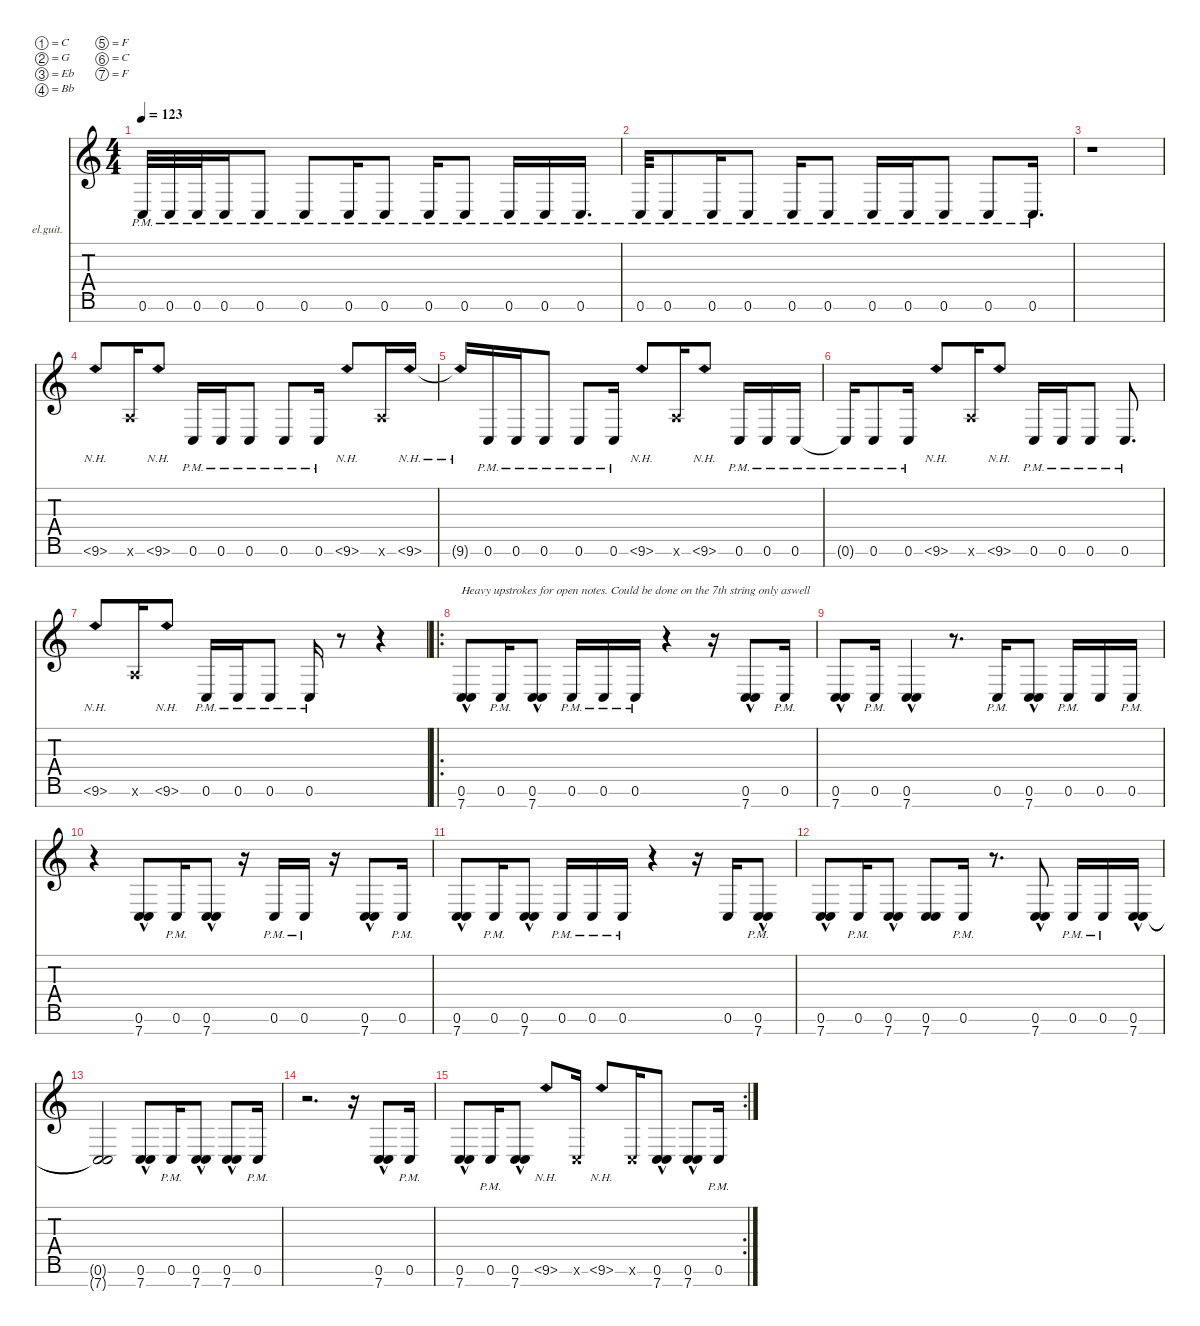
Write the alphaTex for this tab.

\defaultSystemsLayout 4
\hideDynamics
\bracketExtendMode nobrackets
\firstSystemTrackNameOrientation horizontal
\otherSystemsTrackNameOrientation horizontal
\track ("Distortion" "el.guit.") {instrument electricguitarclean}
\staff {score tabs}
\tuning (C4 G3 Eb3 Bb2 F2 C2 F1)
\ts (4 4)
\tempo 123
\clef g2
\ks c
0.6{pm}.32{dy mf} 0.6{pm}.32 0.6{pm}.32 0.6{pm}.16 0.6{pm}.8 0.6{pm}.8 0.6{pm}.16 0.6{pm}.8 0.6{pm}.16 0.6{pm}.8 0.6{pm}.16 0.6{pm}.16 0.6{pm}.16{d} |
0.6{pm}.32 0.6{pm}.8 0.6{pm}.16 0.6{pm}.8 0.6{pm}.16 0.6{pm}.8 0.6{pm}.16 0.6{pm}.16 0.6{pm}.8 0.6{pm}.8 0.6{pm}.16{d} |
r.1 |
9.6{nh}.8 9.6{x}.16 9.6{nh}.8 0.6{pm}.16 0.6{pm}.16 0.6{pm}.8 0.6{pm}.8 0.6{pm}.16 9.6{nh}.8 9.6{x}.16 9.6{nh}.16 |
9.6{nh t}.16 0.6{pm}.16 0.6{pm}.16 0.6{pm}.8 0.6{pm}.8 0.6{pm}.16 9.6{nh}.8 9.6{x}.16 9.6{nh}.8 0.6{pm}.16 0.6{pm}.16 0.6{pm}.16 |
0.6{pm t}.16 0.6{pm}.8 0.6{pm}.16 9.6{nh}.8 9.6{x}.16 9.6{nh}.8 0.6{pm}.16 0.6{pm}.16 0.6{pm}.8 0.6{pm}.8{d} |
9.6{nh}.8 9.6{x}.16 9.6{nh}.8 0.6{pm}.16 0.6{pm}.16 0.6{pm}.8 0.6{pm}.16 r.8 r.4 |
\ro
(0.6{hac} 7.7).8{txt "Heavy upstrokes for open notes. Could be done on the 7th string only aswell"} 0.6{pm}.16 (0.6{hac} 7.7).8 0.6{pm}.16 0.6{pm}.16 0.6{pm}.16 r.4 r.16 (0.6{hac} 7.7).8 0.6{pm}.16 |
(0.6{hac} 7.7).8 0.6{pm}.16 (0.6{hac} 7.7).4 r.8{d} 0.6{pm}.16 (0.6{hac} 7.7).8 0.6{pm}.16 0.6.16 0.6{pm}.16 |
r.4 (0.6{hac} 7.7).8 0.6{pm}.16 (0.6{hac} 7.7).8 r.16 0.6{pm}.16 0.6{pm}.16 r.16 (0.6{hac} 7.7).8 0.6{pm}.16 |
(0.6{hac} 7.7).8 0.6{pm}.16 (0.6{hac} 7.7).8 0.6{pm}.16 0.6{pm}.16 0.6{pm}.16 r.4 r.16 0.6.16 (0.6{hac pm} 7.7).8 |
(0.6{hac} 7.7).8 0.6{pm}.16 (0.6{hac} 7.7).8 (0.6 7.7).8 0.6{pm}.16 r.8{d} (0.6{hac} 7.7).8 0.6{pm}.16 0.6{pm}.16 (0.6{hac} 7.7).16 |
(0.6{t} 7.7{t}).2 (0.6{hac} 7.7).8 0.6{pm}.16 (0.6{hac} 7.7).8 (0.6{hac} 7.7).8 0.6{pm}.16 |
r.2{d} r.16 (0.6{hac} 7.7).8 0.6{pm}.16 |
\rc 2
(0.6{hac} 7.7).8 0.6{pm}.16 (0.6{hac} 7.7).8 9.6{nh}.8 0.6{x}.16 9.6{nh}.8 0.6{x}.16 (0.6{hac} 7.7).8 (0.6{hac} 7.7).8 0.6{pm}.16
